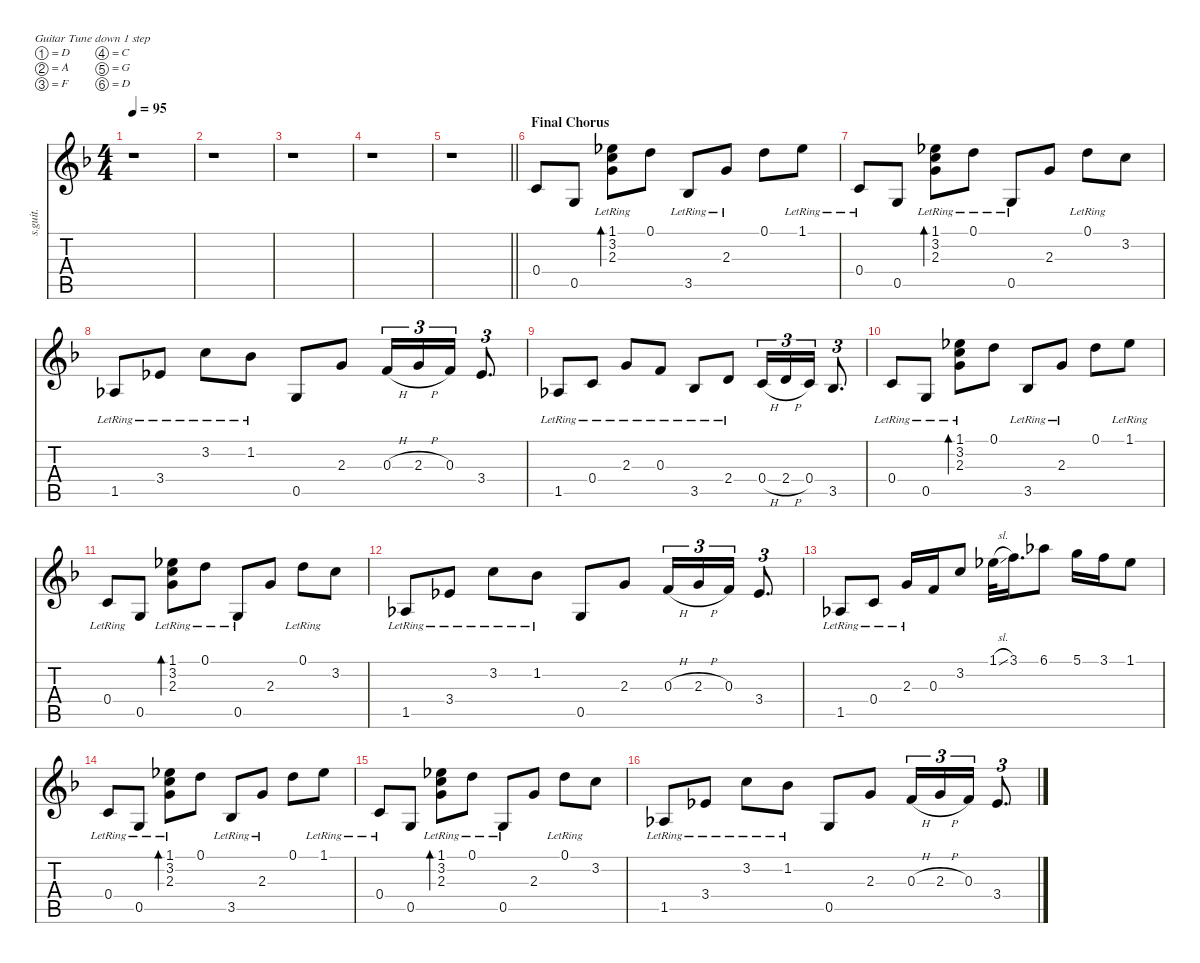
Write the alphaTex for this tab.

\defaultSystemsLayout 4
\hideDynamics
\bracketExtendMode nobrackets
\otherSystemsTrackNameOrientation horizontal
\track ("Emmpu(Acoustic)" "s.guit.") {instrument acousticguitarsteel}
\staff {score tabs}
\tuning (D4 A3 F3 C3 G2 D2)
\ts (4 4)
\tempo 95
\clef g2
\ks f
r.1{dy f} |
r.1 |
r.1 |
r.1 |
\barLineRight lightlight
r.1 |
\section ("" "Final Chorus")
0.4.8 0.5.8 (1.1{lr} 3.2{lr} 2.3{lr}).8{bd 120} 0.1.8 3.5{lr}.8 2.3{lr}.8 0.1.8 1.1{lr}.8 |
0.4{lr}.8 0.5.8 (1.1{lr} 3.2{lr} 2.3{lr}).8{bd 60} 0.1{lr}.8 0.5{lr}.8 2.3.8 0.1{lr}.8 3.2.8 |
1.5{lr}.8 3.4{lr}.8 3.2{lr}.8 1.2{lr}.8 0.5.8 2.3.8 0.3{h}.16{tu (3 2)} 2.3{h}.16{tu (3 2)} 0.3.16{tu (3 2)} 3.4.8{d tu (3 2)} |
1.5{lr}.8 0.4{lr}.8 2.3{lr}.8 0.3{lr}.8 3.5{lr}.8 2.4{lr}.8 0.4{h}.16{tu (3 2)} 2.4{h}.16{tu (3 2)} 0.4.16{tu (3 2)} 3.5.8{d tu (3 2)} |
0.4{lr}.8 0.5{lr}.8 (1.1{lr} 3.2{lr} 2.3{lr}).8{bd 120} 0.1.8 3.5{lr}.8 2.3{lr}.8 0.1.8 1.1{lr}.8 |
0.4{lr}.8 0.5.8 (1.1{lr} 3.2{lr} 2.3{lr}).8{bd 60} 0.1{lr}.8 0.5{lr}.8 2.3.8 0.1{lr}.8 3.2.8 |
1.5{lr}.8 3.4{lr}.8 3.2{lr}.8 1.2{lr}.8 0.5.8 2.3.8 0.3{h}.16{tu (3 2)} 2.3{h}.16{tu (3 2)} 0.3.16{tu (3 2)} 3.4.8{d tu (3 2)} |
1.5{lr}.8 0.4{lr}.8 2.3{lr}.16 0.3.16 3.2.8 1.1{sl}.32 3.1.16{d} 6.1.8 5.1.16 3.1.16 1.1.8 |
0.4{lr}.8 0.5{lr}.8 (1.1{lr} 3.2{lr} 2.3{lr}).8{bd 120} 0.1.8 3.5{lr}.8 2.3{lr}.8 0.1.8 1.1{lr}.8 |
0.4{lr}.8 0.5.8 (1.1{lr} 3.2{lr} 2.3{lr}).8{bd 60} 0.1{lr}.8 0.5{lr}.8 2.3.8 0.1{lr}.8 3.2.8 |
1.5{lr}.8 3.4{lr}.8 3.2{lr}.8 1.2{lr}.8 0.5.8 2.3.8 0.3{h}.16{tu (3 2)} 2.3{h}.16{tu (3 2)} 0.3.16{tu (3 2)} 3.4.8{d tu (3 2)}
